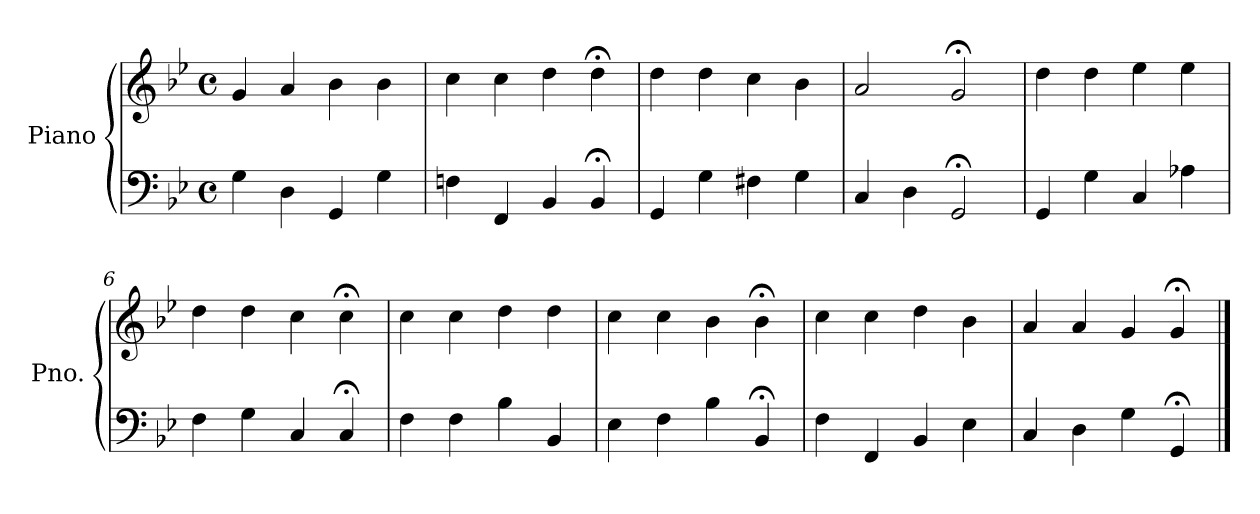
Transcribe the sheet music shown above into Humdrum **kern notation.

**kern	**kern
*part1	*part1
*staff2	*staff1
*I"Piano	*
*I'Pno.	*
*clefF4	*clefG2
*k[b-e-]	*k[b-e-]
*M4/4	*M4/4
*met(c)	*met(c)
=1	=1
4G\	4g/
4D\	4a/
4GG/	4b-\
4G\	4b-\
=2	=2
4Fn\	4cc\
4FF/	4cc\
4BB-/	4dd\
4BB-;</	4dd;<\
=3	=3
4GG/	4dd\
4G\	4dd\
4F#X\	4cc\
4G\	4b-\
=4	=4
4C/	2a/
4D\	.
2GG;</	2g;</
=5	=5
4GG/	4dd\
4G\	4dd\
4C/	4ee-\
4A-X\	4ee-\
=6	=6
4F\	4dd\
4G\	4dd\
4C/	4cc\
4C;</	4cc;<\
=7	=7
4F\	4cc\
4F\	4cc\
4B-\	4dd\
4BB-/	4dd\
!!LO:LB:g=z
=8	=8
4E-\	4cc\
4F\	4cc\
4B-\	4b-\
4BB-;</	4b-;<\
=9	=9
4F\	4cc\
4FF/	4cc\
4BB-/	4dd\
4E-\	4b-\
=10	=10
4C/	4a/
4D\	4a/
4G\	4g/
4GG;</	4g;</
==	==
*-	*-
